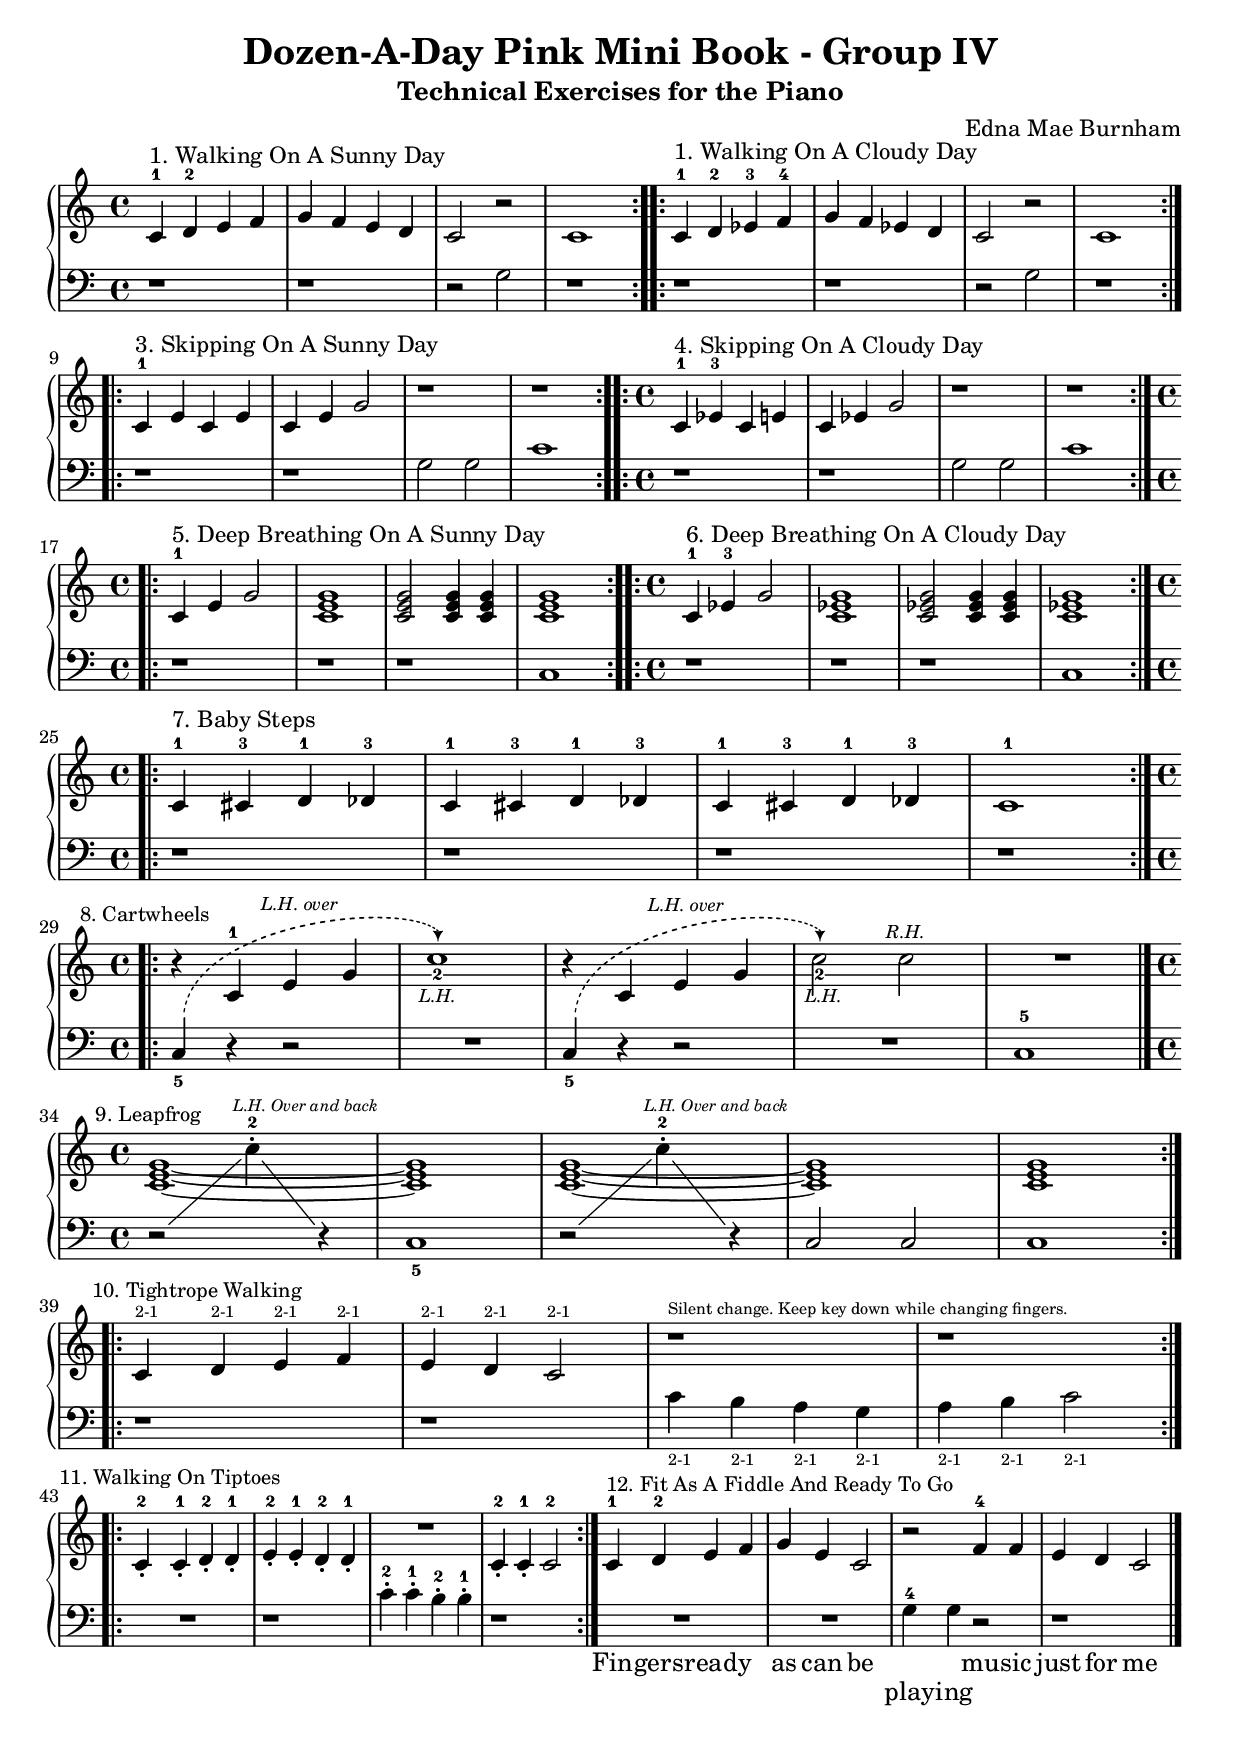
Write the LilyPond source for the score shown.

\version "2.22.1"
\include "articulate.ly"

\header {
  title = "Dozen-A-Day Pink Mini Book - Group IV"
  subtitle = "Technical Exercises for the Piano"
  composer = "Edna Mae Burnham"
}

\paper {
  #(set-paper-size "a4")
}

\layout {
  \context {
    \Voice
    \consists "Melody_engraver"
    \override Stem #'neutral-direction = #'()
  }
}

#(define right-arrow-and-lh-over-to-slur
   (grob-transformer 'stencil (lambda (grob orig)
     (let* ((cpts (ly:grob-property grob 'control-points))
            (middle-left-coord (cadr cpts))
            (middle-right-coord (caddr cpts))
            (right-coord (cadddr cpts))
            (raw-arrow (grob-interpret-markup grob (markup #:arrow-head Y DOWN #t)))
            (arr-ext (ly:stencil-extent raw-arrow Y))
            (arr-neg-height (- (car arr-ext) (cdr arr-ext)))
            (corrected-arrow (ly:stencil-translate-axis raw-arrow arr-neg-height Y))
            (arrow (ly:stencil-translate corrected-arrow right-coord))
            (lh-raw (grob-interpret-markup grob (markup #:fontsize -2 #:italic "L.H. over")))
            (lh-cent (ly:stencil-aligned-to (ly:stencil-aligned-to lh-raw X CENTER) Y DOWN))
            (middle-coord (cons (/ (+ (car middle-left-coord) (car middle-right-coord)) 2) (/ (+ (cdr middle-left-coord) (cdr middle-right-coord)) 2)))
            (lh (ly:stencil-translate lh-cent middle-coord)))
       (display middle-coord)
     (ly:stencil-add
       orig arrow lh)))))

global = {
  \key c \major
  \time 4/4
}


right = \relative c' {
    \global
    \repeat volta 2 {c4-1^"1. Walking On A Sunny Day" d4-2 e4 f4 | g4 f4 e4 d4 | c2 r2 | c1 }
    \repeat volta 2 {c4-1^"1. Walking On A Cloudy Day" d4-2 ees4-3 f4-4 | g4 f4 ees4 d4 | c2 r2 | c1 }

    \break
    \repeat volta 2 {c4-1^"3. Skipping On A Sunny Day" e4 c4 e4 | c4 e4 g2 | r1 | r1} 

    \repeat volta 2 {
      \time 4/4
      c,4-1^"4. Skipping On A Cloudy Day" ees4-3 c4 e4 | c4 ees4 g2 | r1 | r1
      } 

    \break
    \repeat volta 2 { 
      \time 4/4
      c,4-1^"5. Deep Breathing On A Sunny Day" e4 g2 | <c, e g> 1 | <c e g> 2 4 4 | <c e g> 1
    }

    \repeat volta 2 {
      \time 4/4
      %c4-1^"6. Deep Breathing On A Cloudy Day" d4-2 e4-3| f4-1 e4-3 d4-2 | c2.-1 |  c2. 
      c4-1^"6. Deep Breathing On A Cloudy Day" ees4-3 g2 | <c, ees g> 1 | <c ees g> 2 4 4 | <c ees g> 1
    }

    \break
    \time 4/4
    \repeat volta 2 { 
      c4-1^"7. Baby Steps" cis4-3 d4-1 des4-3 |  
      \repeat unfold 2 {
        c4-1 cis4-3 d4-1 des4-3       
      } |
      c1-1
      }

    %{This part was much improved with help from music.stackexchange 
    \repeat volta 2 { 
      \time 4/4
      r4^"8. Cartwheels" c4-1 e4 g4| 
      \once\voiceTwo
      R1  
      |  
      r4 c,4 e4 g4 | 
      \once\voiceTwo
      r2 
      c,2^"R.H." | R1 
    }
    %}

    \break
    \repeat volta 2 { 
      \time 4/4
      \mark \markup \small "8. Cartwheels"
       r4
       c4-1 e4 g4| 
      \change Staff = "left"
      R1  
      \change Staff = "right"
      |  
      r4 c,4 e4 g4 | 
      s2 c2-\tweak parent-alignment-X #CENTER ^\markup\smaller\smaller\italic\center-align "R.H." | R1 \bar "|."
    }

    \break
    \repeat volta 2 { 
      \time 4/4
      \tieDown
      \mark \markup \small "9. Leapfrog"
      <c, e g>~ | <c e g> | <c e g>~ | <c e g> | <c e g> 
    }
    \break

    

    \repeat volta 2 {
      c4^\markup \teeny "2-1" \mark \markup \small "10. Tightrope Walking"
      d4^\markup \teeny "2-1" 
      e4^\markup \teeny "2-1" 
      f4^\markup \teeny "2-1" | 
      e4^\markup \teeny "2-1" 
      d4^\markup \teeny "2-1" 
      c2^\markup \teeny "2-1" | 
      r1^\markup \teeny "Silent change. Keep key down while changing fingers." | 
      r1
    }

    \break
    \repeat volta 2 {
      c4-.-2 \mark \markup \small "11. Walking On Tiptoes"
      c4-.-1 d4-.-2 d4-.-1 | e4-.-2 e4-.-1 d4-.-2 d4-.-1 | R1 | c4-.-2 c4-.-1 c2-2
    }

    {
      c4-1^\markup \small "12. Fit As A Fiddle And Ready To Go"
      d4-2 e4 f4 | g4 e4 c2 | r2 f4-4 f4 | e4 d4 c2 \bar "|."
    }
    \addlyrics {
      "Fin" -- "gers" -- "read" -- "y" "as" "can" "be"
      "mu" -- "sic"
      "just" "for" "me"
    }

  }

  left = \relative c' {
    \global
    %One
    \repeat volta 2 {r1| r1  | r2 g2| r1}

    %Two
    \repeat volta 2 {r1| r1  | r2 g2| r1}

    %Three
    \repeat volta 2 {r1 | r1 | g2 g2 | c1 }

    %Four
    \repeat volta 2 {r1 | r1 | g2 g2 | c1 }

    %Five
    \repeat volta 2 { 
      r1 | r1 | r1 | c,1
    }

    %Six
    \repeat volta 2 { 
      r1 | r1 | r1 | c1
    }

    %Seven
    \repeat volta 2 { 
      r1 | r1 | r1 | r1
    }

    %{Eight
    % This attempt was much improved by an answer on music.stackexchange.com
    \repeat volta 2 { 
      \stemUp
      \override VoiceFollower #'style  = #'dashed-line
      \showStaffSwitch
      c4_5 r4 r2 
      \change Staff = "right"
      c''1^2
      \hideStaffSwitch
      \change Staff = "left"
      |  
      c,,4_5 r4 r2 
      \showStaffSwitch
      \change Staff = "right"
      \stemDown
      c''2_2_"L.H."
      \hideStaffSwitch
      \change Staff = "left"
      r2 
      c,,1-5
    }
  %}
    %Eight
    \repeat volta 2 { 
      \clef bass
      \phrasingSlurDashed
      \override PhrasingSlur.thickness = #0.6
      \override PhrasingSlur.stencil = #right-arrow-and-lh-over-to-slur
      \shape #'((-0.4 . 3) (-1 . 9) (0 . 4) (0.3 . 1.7)) PhrasingSlur
      c4_5^\( r4 r2 
      \change Staff = "right"
      c''1-\tweak Y-offset -1.5 -\tweak whiteout 1 _2\)-\tweak parent-alignment-X #CENTER _\markup\smaller\smaller\italic\center-align "L.H."
      \change Staff = "left"
      |  
      \shape #'((-0.4 . 3) (-1 . 9) (0 . 4) (0.3 . 1.7)) PhrasingSlur
      c,,4_5\( r4 r2 
      <<
        { \change Staff = "right"
          c''2\)-\tweak Y-offset -1.5 -\tweak whiteout 1 _2-\tweak parent-alignment-X #0.6 _\markup\smaller\smaller\italic\center-align "L.H."
          \change Staff = "left"
        }
        \new Voice R1
      >>
      c,,1-5
    }

    \repeat volta 2 { 
      r2
      \showStaffSwitch
      \change Staff="right"
      c''4-.^2 \mark \markup \teeny \italic "L.H. Over and back" 
      \change Staff="left"
      r4
      | 
      c,,1_5
      | 
      r2 
      \showStaffSwitch
      \change Staff="right"
      c''4-.^2 \mark \markup \teeny \italic "L.H. Over and back" 
      \change Staff="left"
      r4
      |c,,2 c2| c1
    }

    %Ten
    \repeat volta 2 {
      r1
       | r1 | 
      c'4_\markup \teeny "2-1"
      b4_\markup \teeny "2-1"
      a4_\markup \teeny "2-1"  
      g4_\markup \teeny "2-1" | 
      a4_\markup \teeny "2-1" 
      b4_\markup \teeny "2-1" 
      c2_\markup \teeny "2-1" 
    }

    %Eleven
    \repeat volta 2{
      R1 | r1 | c4-.-2 c4-.-1 b4-.-2 b4-.-1 | r1
    }

    %Twelve
    {
      R1 | R1 | g4-4 g4 r2  | r1
    }
    \addlyrics {
      "play" -- "ing"
    }
  }


%{ REPEATS IN MIDI
To get repeats to display in proper notation in the PDF,
but to also unfold in the MIDI,
you will actually need to make two score blocks.
One score block with a \layout{}, and one with a \midi{}.
Put the \unfoldRepeats command in the midi score block.
(see 3.5.6 Using repeats with MIDI)
https://lilypond.org/doc/v2.20/Documentation/notation/using-repeats-with-midi
  %}

  %%THE MUSIC
  theMusic = {
    \new PianoStaff \with {
      instrumentName = ""
    } <<
      \new Staff = "right" \with {
        midiInstrument = "acoustic grand"
      } \right
      \new Staff = "left" \with {
        midiInstrument = "acoustic grand"
      } { \clef bass \left }
    >>
  }

  %%PDF SCORE
  \score {
    \theMusic
    \layout {
      ragged-left = ##t
      indent = 0\cm
    }
  }


  %%MIDI SCORE
  \score {
    \unfoldRepeats 
    { 
      \theMusic
    }
    \midi {
      \tempo 4=70
    }
  }
